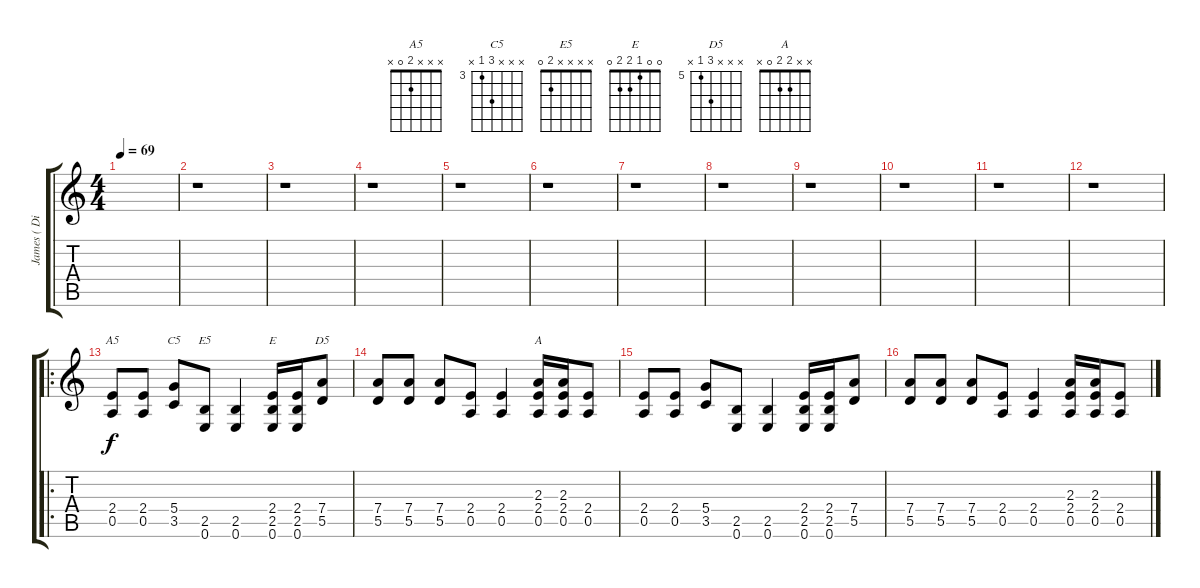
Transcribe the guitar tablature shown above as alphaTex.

\track ("James ( Distortion )" "James ( Di") {instrument distortionguitar}
\staff {score tabs}
\tuning (E4 B3 G3 D3 A2 E2) {hide}
\chord ("A5" x x x 2 0 x)
\chord ("C5" x x x 5 3 x) {firstfret 3}
\chord ("E5" x x x x 2 0)
\chord ("E" 0 0 1 2 2 0)
\chord ("D5" x x x 7 5 x) {firstfret 5}
\chord ("A" x x 2 2 0 x)
\ts (4 4)
\tempo 69
\clef g2
\ks c
|
r.1 |
r.1 |
r.1 |
r.1 |
r.1 |
r.1 |
r.1 |
r.1 |
r.1 |
r.1 |
r.1 |
\ro
(2.4 0.5).8{ch "A5"} (2.4 0.5).8 (5.4 3.5).8{ch "C5"} (2.5 0.6).8{ch "E5"} (2.5 0.6).4 (2.4 2.5 0.6).16{ch "E"} (2.4 2.5 0.6).16 (7.4 5.5).8{ch "D5"} |
(7.4 5.5).8 (7.4 5.5).8 (7.4 5.5).8 (2.4 0.5).8 (2.4 0.5).4 (2.3 2.4 0.5).16{ch "A"} (2.3 2.4 0.5).16 (2.4 0.5).8 |
(2.4 0.5).8 (2.4 0.5).8 (5.4 3.5).8 (2.5 0.6).8 (2.5 0.6).4 (2.4 2.5 0.6).16 (2.4 2.5 0.6).16 (7.4 5.5).8 |
(7.4 5.5).8 (7.4 5.5).8 (7.4 5.5).8 (2.4 0.5).8 (2.4 0.5).4 (2.3 2.4 0.5).16 (2.3 2.4 0.5).16 (2.4 0.5).8
